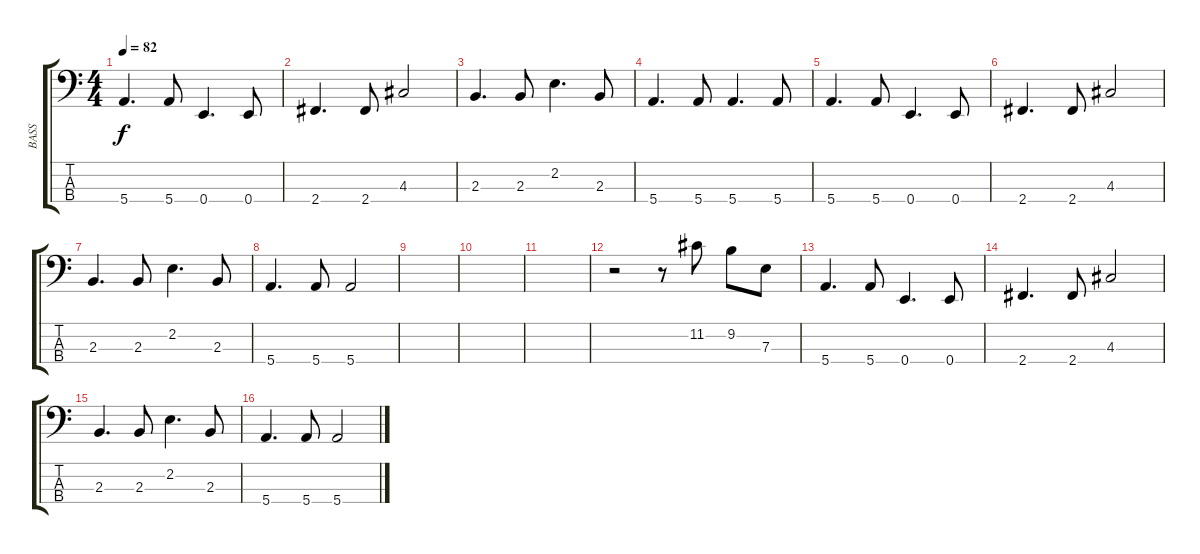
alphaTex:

\track ("BASS" "BASS") {instrument electricbasspick}
\staff {score tabs}
\tuning (G2 D2 A1 E1) {hide}
\ts (4 4)
\tempo 82
\clef f4
\ks c
5.4.4{d dy f} 5.4.8 0.4.4{d} 0.4.8 |
2.4.4{d} 2.4.8 4.3.2 |
2.3.4{d} 2.3.8 2.2.4{d} 2.3.8 |
5.4.4{d} 5.4.8 5.4.4{d} 5.4.8 |
5.4.4{d} 5.4.8 0.4.4{d} 0.4.8 |
2.4.4{d} 2.4.8 4.3.2 |
2.3.4{d} 2.3.8 2.2.4{d} 2.3.8 |
5.4.4{d} 5.4.8 5.4.2 |
|
|
|
r.2 r.8 11.2.8 9.2.8 7.3.8 |
5.4.4{d} 5.4.8 0.4.4{d} 0.4.8 |
2.4.4{d} 2.4.8 4.3.2 |
2.3.4{d} 2.3.8 2.2.4{d} 2.3.8 |
5.4.4{d} 5.4.8 5.4.2
